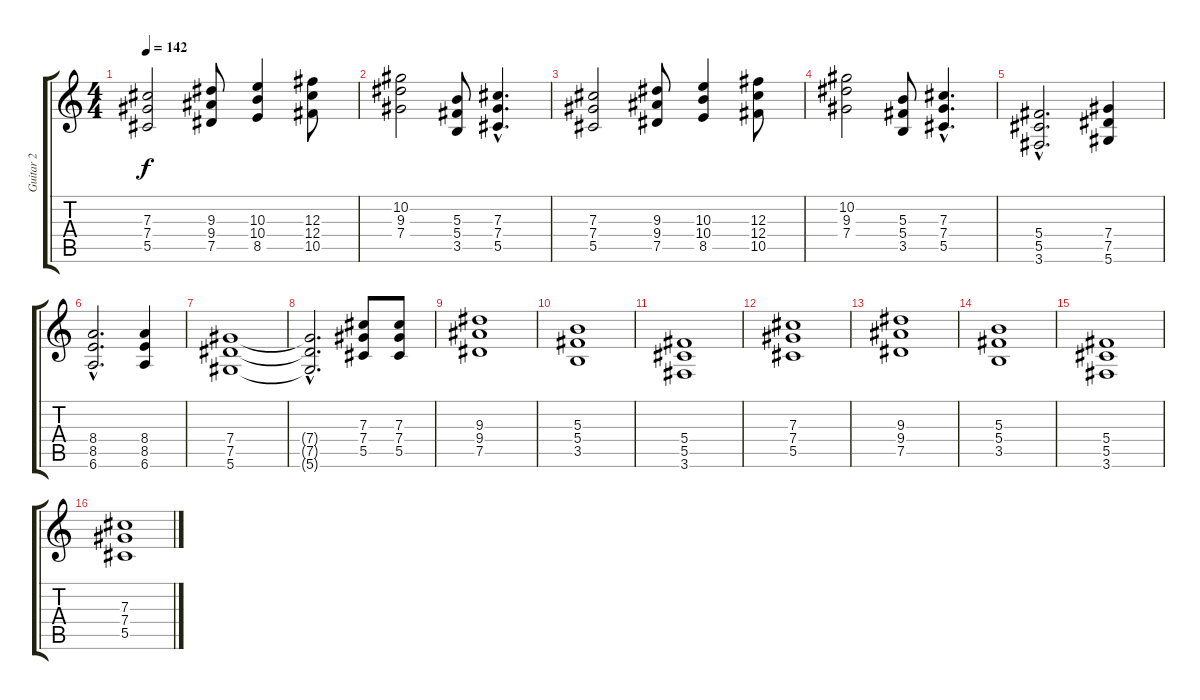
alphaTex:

\track ("Guitar 2" "Guitar 2") {instrument overdrivenguitar}
\staff {score tabs}
\tuning (Eb4 Bb3 Gb3 Db3 Ab2 Eb2) {hide}
\ts (4 4)
\tempo 142
\clef g2
\ks c
(7.3 7.4 5.5).2{dy f} (9.3 9.4 7.5).8 (10.3 10.4 8.5).4 (12.3 12.4 10.5).8 |
(10.2 9.3 7.4).2 (5.3 5.4 3.5).8 (7.3{hac} 7.4{hac} 5.5{hac}).4{d} |
(7.3 7.4 5.5).2 (9.3 9.4 7.5).8 (10.3 10.4 8.5).4 (12.3 12.4 10.5).8 |
(10.2 9.3 7.4).2 (5.3 5.4 3.5).8 (7.3{hac} 7.4{hac} 5.5{hac}).4{d} |
(5.4{hac} 5.5{hac} 3.6{hac}).2{d} (7.4 7.5 5.6).4 |
(8.4{hac} 8.5{hac} 6.6{hac}).2{d} (8.4 8.5 6.6).4 |
(7.4 7.5 5.6).1 |
(7.4{hac t} 7.5{hac t} 5.6{hac t}).2{d} (7.3 7.4 5.5).8 (7.3 7.4 5.5).8 |
(9.3 9.4 7.5).1 |
(5.3 5.4 3.5).1 |
(5.4 5.5 3.6).1 |
(7.3 7.4 5.5).1 |
(9.3 9.4 7.5).1 |
(5.3 5.4 3.5).1 |
(5.4 5.5 3.6).1 |
(7.3 7.4 5.5).1
